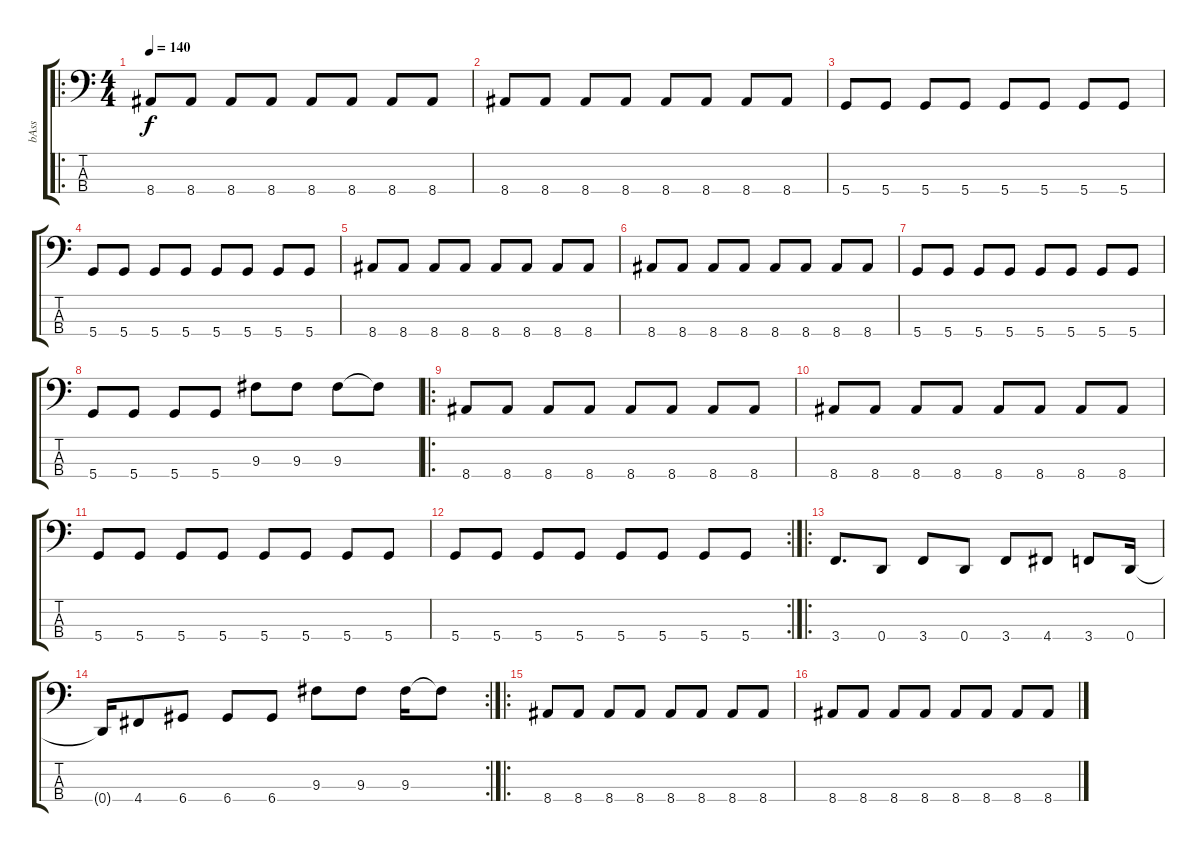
\track ("bAss" "bAss") {instrument electricbasspick}
\staff {score tabs}
\tuning (G2 D2 A1 D1) {hide}
\ro
\ts (4 4)
\tempo 140
\clef f4
\ks c
8.4.8{dy f} 8.4.8 8.4.8 8.4.8 8.4.8 8.4.8 8.4.8 8.4.8 |
8.4.8 8.4.8 8.4.8 8.4.8 8.4.8 8.4.8 8.4.8 8.4.8 |
5.4.8 5.4.8 5.4.8 5.4.8 5.4.8 5.4.8 5.4.8 5.4.8 |
5.4.8 5.4.8 5.4.8 5.4.8 5.4.8 5.4.8 5.4.8 5.4.8 |
8.4.8 8.4.8 8.4.8 8.4.8 8.4.8 8.4.8 8.4.8 8.4.8 |
8.4.8 8.4.8 8.4.8 8.4.8 8.4.8 8.4.8 8.4.8 8.4.8 |
5.4.8 5.4.8 5.4.8 5.4.8 5.4.8 5.4.8 5.4.8 5.4.8 |
5.4.8 5.4.8 5.4.8 5.4.8 9.3.8 9.3.8 9.3.8 9.3{t}.8 |
\ro
8.4.8 8.4.8 8.4.8 8.4.8 8.4.8 8.4.8 8.4.8 8.4.8 |
8.4.8 8.4.8 8.4.8 8.4.8 8.4.8 8.4.8 8.4.8 8.4.8 |
5.4.8 5.4.8 5.4.8 5.4.8 5.4.8 5.4.8 5.4.8 5.4.8 |
\rc 2
5.4.8 5.4.8 5.4.8 5.4.8 5.4.8 5.4.8 5.4.8 5.4.8 |
\ro
3.4.8{d} 0.4.8 3.4.8 0.4.8 3.4.8 4.4.8 3.4.8 0.4.16 |
\rc 2
0.4{t}.16 4.4.8 6.4.8 6.4.8 6.4.8 9.3.8 9.3.8 9.3.16 9.3{t}.8 |
\ro
8.4.8 8.4.8 8.4.8 8.4.8 8.4.8 8.4.8 8.4.8 8.4.8 |
8.4.8 8.4.8 8.4.8 8.4.8 8.4.8 8.4.8 8.4.8 8.4.8
